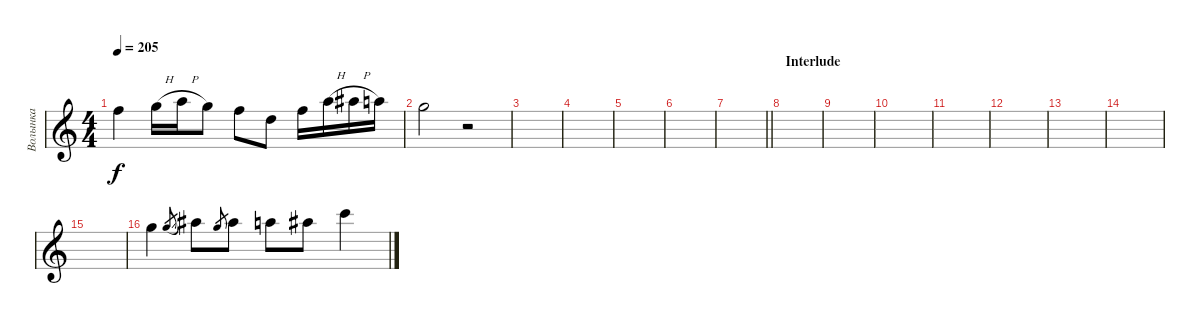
\track ("Волынка" "Волынка") {instrument bassoon}
\staff {score}
\tuning (E4 B3 G3 D3 A2 B1) {hide}
\ts (4 4)
\tempo 205
\clef g2
\ks aminor
18.2{t}.4{dy f} 15.1{h}.16 17.1{h}.16 15.1.8 18.2.8 15.2.8 18.2.16 17.1{h}.16 18.1{h}.16 17.1.16 |
15.1.2 r.2 |
|
|
|
|
\barLineRight lightlight
|
\section ("" "Interlude")
|
|
|
|
|
|
|
|
15.1.4 15.1{sl}.8{gr} 18.1.8 15.1.8{gr} 18.1.8 17.1.8 18.1.8 20.1.4
